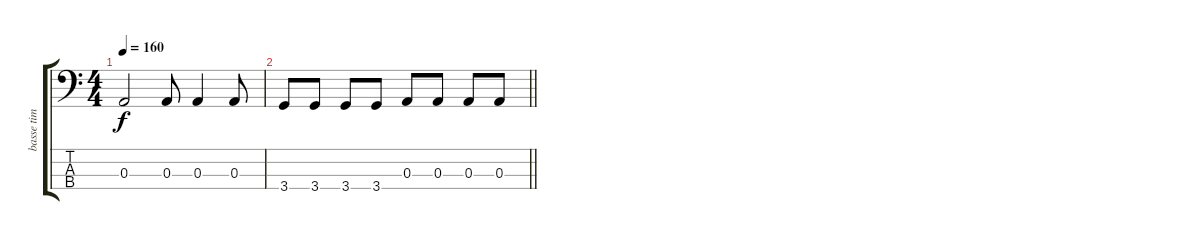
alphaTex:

\track ("basse tim" "basse tim") {instrument electricbassfinger}
\staff {score tabs}
\tuning (G2 D2 A1 E1) {hide}
\ts (4 4)
\tempo 160
\clef f4
\ks c
0.3.2{dy f} 0.3.8 0.3.4 0.3.8 |
\barLineRight lightlight
3.4.8 3.4.8 3.4.8 3.4.8 0.3.8 0.3.8 0.3.8 0.3.8
